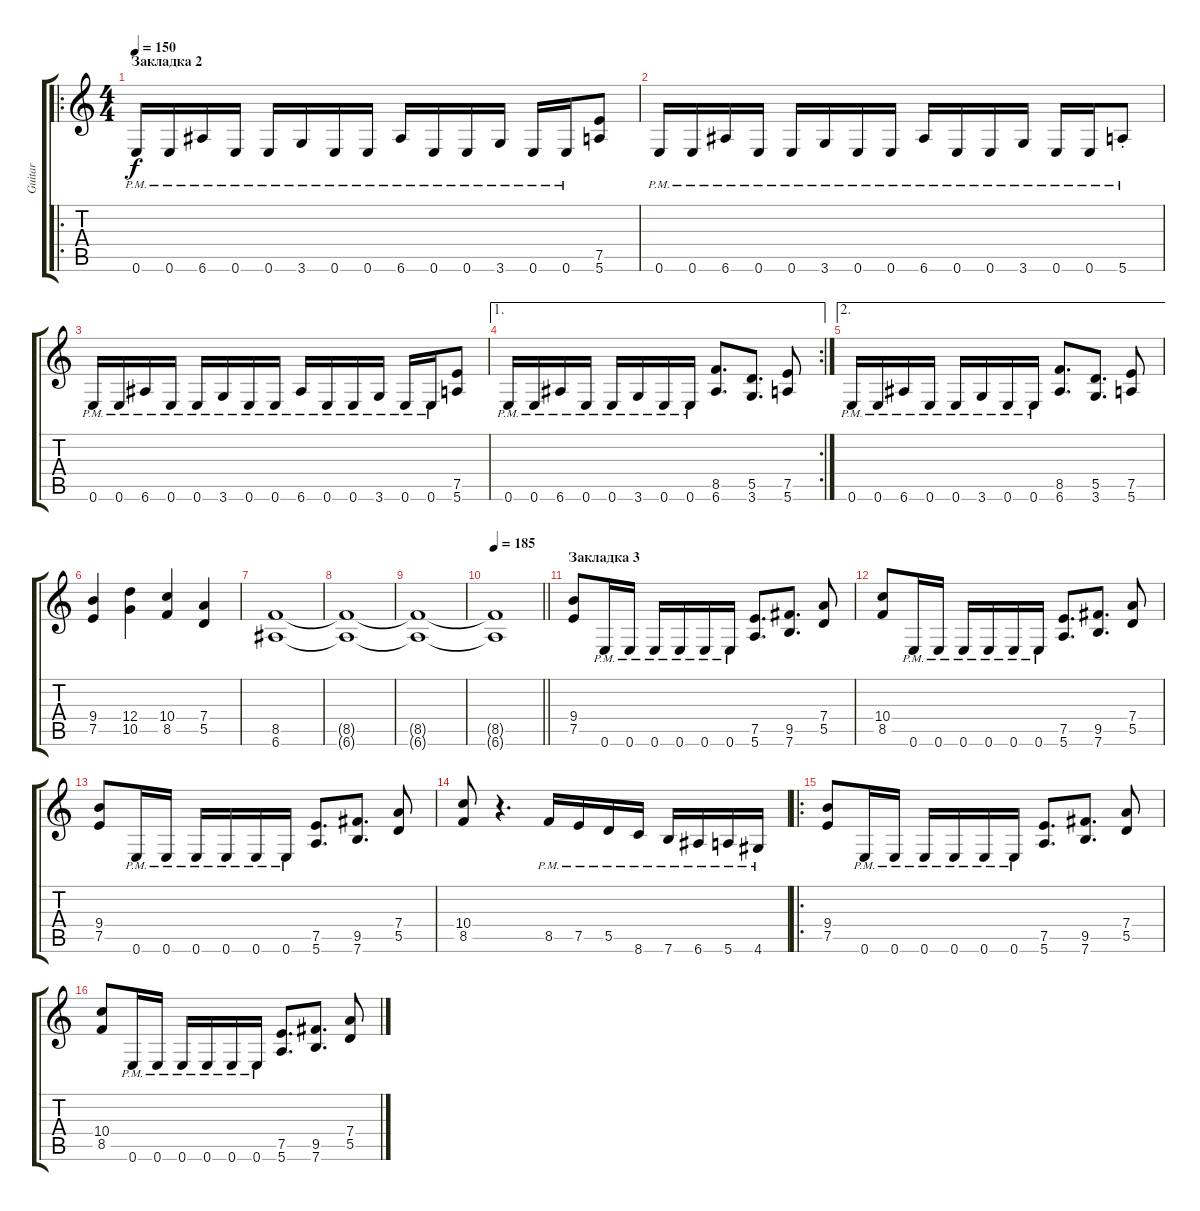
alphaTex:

\track ("Guitar" "Guitar") {instrument distortionguitar}
\staff {score tabs}
\tuning (E4 B3 G3 D3 A2 E2) {hide}
\ro
\ts (4 4)
\section ("" "Закладка 2")
\tempo 150
\clef g2
\ks c
0.6{pm}.16{dy f} 0.6{pm}.16 6.6{pm}.16 0.6{pm}.16 0.6{pm}.16 3.6{pm}.16 0.6{pm}.16 0.6{pm}.16 6.6{pm}.16 0.6{pm}.16 0.6{pm}.16 3.6{pm}.16 0.6{pm}.16 0.6{pm}.16 (7.5 5.6).8 |
0.6{pm}.16 0.6{pm}.16 6.6{pm}.16 0.6{pm}.16 0.6{pm}.16 3.6{pm}.16 0.6{pm}.16 0.6{pm}.16 6.6{pm}.16 0.6{pm}.16 0.6{pm}.16 3.6{pm}.16 0.6{pm}.16 0.6{pm}.16 5.6{pm st}.8 |
0.6{pm}.16 0.6{pm}.16 6.6{pm}.16 0.6{pm}.16 0.6{pm}.16 3.6{pm}.16 0.6{pm}.16 0.6{pm}.16 6.6{pm}.16 0.6{pm}.16 0.6{pm}.16 3.6{pm}.16 0.6{pm}.16 0.6{pm}.16 (7.5 5.6).8 |
\ae 1
\rc 2
0.6{pm}.16 0.6{pm}.16 6.6{pm}.16 0.6{pm}.16 0.6{pm}.16 3.6{pm}.16 0.6{pm}.16 0.6{pm}.16 (8.5 6.6).8{d} (5.5 3.6).8{d} (7.5 5.6).8 |
\ae 2
0.6{pm}.16 0.6{pm}.16 6.6{pm}.16 0.6{pm}.16 0.6{pm}.16 3.6{pm}.16 0.6{pm}.16 0.6{pm}.16 (8.5 6.6).8{d} (5.5 3.6).8{d} (7.5 5.6).8 |
(9.4 7.5).4 (12.4 10.5).4 (10.4 8.5).4 (7.4 5.5).4 |
(8.5 6.6).1 |
(8.5{t} 6.6{t}).1 |
(8.5{t} 6.6{t}).1 |
\tempo 185
\barLineRight lightlight
(8.5{t} 6.6{t}).1 |
\section ("" "Закладка 3")
(9.4 7.5).8 0.6{pm}.16 0.6{pm}.16 0.6{pm}.16 0.6{pm}.16 0.6{pm}.16 0.6{pm}.16 (7.5 5.6).8{d} (9.5 7.6).8{d} (7.4 5.5).8 |
(10.4 8.5).8 0.6{pm}.16 0.6{pm}.16 0.6{pm}.16 0.6{pm}.16 0.6{pm}.16 0.6{pm}.16 (7.5 5.6).8{d} (9.5 7.6).8{d} (7.4 5.5).8 |
(9.4 7.5).8 0.6{pm}.16 0.6{pm}.16 0.6{pm}.16 0.6{pm}.16 0.6{pm}.16 0.6{pm}.16 (7.5 5.6).8{d} (9.5 7.6).8{d} (7.4 5.5).8 |
(10.4 8.5).8 r.4{d} 8.5{pm}.16 7.5{pm}.16 5.5{pm}.16 8.6{pm}.16 7.6{pm}.16 6.6{pm}.16 5.6{pm}.16 4.6{pm}.16 |
\ro
(9.4 7.5).8 0.6{pm}.16 0.6{pm}.16 0.6{pm}.16 0.6{pm}.16 0.6{pm}.16 0.6{pm}.16 (7.5 5.6).8{d} (9.5 7.6).8{d} (7.4 5.5).8 |
(10.4 8.5).8 0.6{pm}.16 0.6{pm}.16 0.6{pm}.16 0.6{pm}.16 0.6{pm}.16 0.6{pm}.16 (7.5 5.6).8{d} (9.5 7.6).8{d} (7.4 5.5).8
